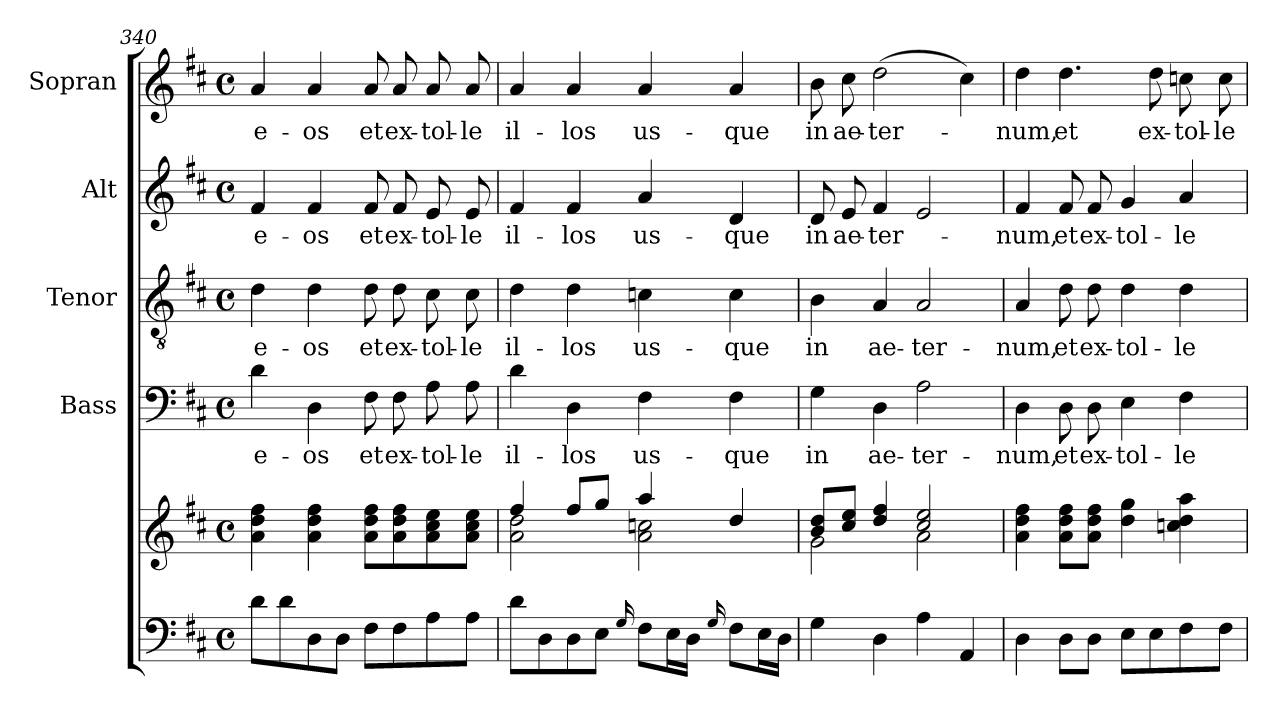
**kern	**kern	**kern	**text	**kern	**text	**kern	**text	**kern	**text
*part5	*part5	*part4	*part4	*part3	*part3	*part2	*part2	*part1	*part1
*staff6	*staff5	*staff4	*staff4	*staff3	*staff3	*staff2	*staff2	*staff1	*staff1
*	*	*I"Bass	*	*I"Tenor	*	*I"Alt	*	*I"Sopran	*
*	*	*I'B.	*	*I'T.	*	*I'A.	*	*I'S.	*
!!LO:LB:g=z
*clefF4	*clefG2	*clefF4	*	*clefGv2	*	*clefG2	*	*clefG2	*
*k[f#c#]	*k[f#c#]	*k[f#c#]	*	*k[f#c#]	*	*k[f#c#]	*	*k[f#c#]	*
*D:	*D:	*D:	*	*D:	*	*D:	*	*D:	*
*M4/4	*M4/4	*M4/4	*	*M4/4	*	*M4/4	*	*M4/4	*
*met(c)	*met(c)	*met(c)	*	*met(c)	*	*met(c)	*	*met(c)	*
=340	=340	=340	=340	=340	=340	=340	=340	=340	=340
!	!	!	!LO:LY:b	!	!LO:LY:b	!	!LO:LY:b	!	!LO:LY:b
8d\L	4a\ 4dd\ 4ff#\	4d\	e-	4d\	e-	4f#/	e-	4a/	e-
8d\	.	.	.	.	.	.	.	.	.
!	!	!	!LO:LY:b	!	!LO:LY:b	!	!LO:LY:b	!	!LO:LY:b
8D\	4a\ 4dd\ 4ff#\	4D\	-os	4d\	-os	4f#/	-os	4a/	-os
8D\J	.	.	.	.	.	.	.	.	.
!	!	!	!LO:LY:b	!	!LO:LY:b	!	!LO:LY:b	!	!LO:LY:b
8F#\L	8a\ 8dd\ 8ff#\L	8F#\	et	8d\	et	8f#/	et	8a/	et
!	!	!	!LO:LY:b	!	!LO:LY:b	!	!LO:LY:b	!	!LO:LY:b
8F#\	8a\ 8dd\ 8ff#\	8F#\	ex-	8d\	ex-	8f#/	ex-	8a/	ex-
!	!	!	!LO:LY:b	!	!LO:LY:b	!	!LO:LY:b	!	!LO:LY:b
8A\	8a\ 8cc#\ 8ee\	8A\	-tol-	8c#\	-tol-	8e/	-tol-	8a/	-tol-
!	!	!	!LO:LY:b	!	!LO:LY:b	!	!LO:LY:b	!	!LO:LY:b
8A\J	8a\ 8cc#\ 8ee\J	8A\	-le	8c#\	-le	8e/	-le	8a/	-le
!!LO:PB:g=z
=341	=341	=341	=341	=341	=341	=341	=341	=341	=341
*	*^	*	*	*	*	*	*	*	*
!	!	!	!	!LO:LY:b	!	!LO:LY:b	!	!LO:LY:b	!	!LO:LY:b
8d\L	4ff#/	2a\ 2dd\	4d\	il-	4d\	il-	4f#/	il-	4a/	il-
8D\	.	.	.	.	.	.	.	.	.	.
!	!	!	!	!LO:LY:b	!	!LO:LY:b	!	!LO:LY:b	!	!LO:LY:b
8D\	8ff#/L	.	4D\	-los	4d\	-los	4f#/	-los	4a/	-los
8E\J	8gg/J	.	.	.	.	.	.	.	.	.
16qqG/	.	.	.	.	.	.	.	.	.	.
!	!	!	!	!LO:LY:b	!	!LO:LY:b	!	!LO:LY:b	!	!LO:LY:b
8F#\L	4aa/	2a\ 2ccn\	4F#\	us-	4cn\	us-	4a/	us-	4a/	us-
16E\L	.	.	.	.	.	.	.	.	.	.
16D\JJ	.	.	.	.	.	.	.	.	.	.
16qqG/	.	.	.	.	.	.	.	.	.	.
!	!	!	!	!LO:LY:b	!	!LO:LY:b	!	!LO:LY:b	!	!LO:LY:b
8F#\L	4dd/	.	4F#\	-que	4c\	-que	4d/	-que	4a/	-que
16E\L	.	.	.	.	.	.	.	.	.	.
16D\JJ	.	.	.	.	.	.	.	.	.	.
!!LO:LB:g=z
=342	=342	=342	=342	=342	=342	=342	=342	=342	=342	=342
!	!	!	!	!LO:LY:b	!	!LO:LY:b	!	!LO:LY:b	!	!LO:LY:b
4G\	8b/ 8dd/L	2g\	4G\	in	4B\	in	8d/	in	8b\	in
!	!	!	!	!	!	!	!	!LO:LY:b	!	!LO:LY:b
.	8cc#/ 8ee/J	.	.	.	.	.	8e/	ae-	8cc#\	ae-
!	!	!	!	!LO:LY:b	!	!LO:LY:b	!	!LO:LY:b	!	!LO:LY:b
4D\	4dd/ 4ff#/	.	4D\	ae-	4A/	ae-	4f#/	-ter-	(>2dd\	-ter-
!	!	!	!	!LO:LY:b	!	!LO:LY:b	!	!	!	!
4A\	2cc#/ 2ee/	2a\	2A\	-ter-	2A/	-ter-	2e/	.	.	.
4AA/	.	.	.	.	.	.	.	.	4cc#\)	.
*	*v	*v	*	*	*	*	*	*	*	*
!!LO:PB:g=z
=343	=343	=343	=343	=343	=343	=343	=343	=343	=343
!	!	!	!LO:LY:b	!	!LO:LY:b	!	!LO:LY:b	!	!LO:LY:b
4D\	4a\ 4dd\ 4ff#\	4D\	-num,	4A/	-num,	4f#/	-num,	4dd\	-num,
!	!	!	!LO:LY:b	!	!LO:LY:b	!	!LO:LY:b	!	!LO:LY:b
8D\L	8a\ 8dd\ 8ff#\L	8D\	et	8d\	et	8f#/	et	4.dd\	et
!	!	!	!LO:LY:b	!	!LO:LY:b	!	!LO:LY:b	!	!
8D\J	8a\ 8dd\ 8ff#\J	8D\	ex-	8d\	ex-	8f#/	ex-	.	.
!	!	!	!LO:LY:b	!	!LO:LY:b	!	!LO:LY:b	!	!
8E\L	4dd\ 4gg\	4E\	-tol-	4d\	-tol-	4g/	-tol-	.	.
!	!	!	!	!	!	!	!	!	!LO:LY:b
8E\	.	.	.	.	.	.	.	8dd\	ex-
!	!	!	!LO:LY:b	!	!LO:LY:b	!	!LO:LY:b	!	!LO:LY:b
8F#\	4ccn\ 4dd\ 4aa\	4F#\	-le	4d\	-le	4a/	-le	8ccn\	-tol-
!	!	!	!	!	!	!	!	!	!LO:LY:b
8F#\J	.	.	.	.	.	.	.	8cc\	-le
=	=	=	=	=	=	=	=	=	=
*-	*-	*-	*-	*-	*-	*-	*-	*-	*-
